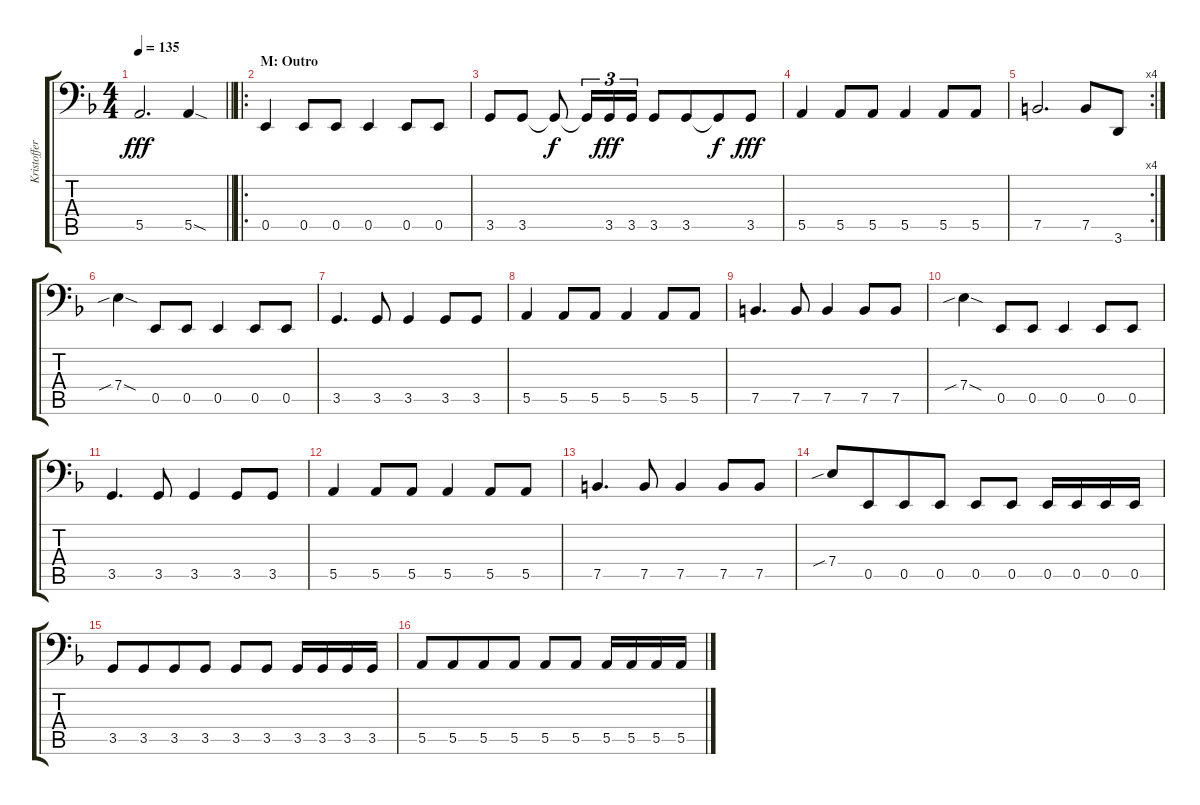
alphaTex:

\track ("Kristoffer Gildenlöw" "Kristoffer") {instrument electricbasspick}
\staff {score tabs}
\tuning (C3 G2 D2 A1 E1 B0) {hide}
\ts (4 4)
\tempo 135
\clef f4
\barLineRight lightlight
\ks dminor
5.5.2{d dy fff} 5.5{sod}.4 |
\ro
\section ("" "M: Outro")
0.5.4 0.5.8 0.5.8 0.5.4 0.5.8 0.5.8 |
3.5.8 3.5.8 3.5{t}.8{dy f} 3.5{t}.16{tu (3 2)} 3.5.16{tu (3 2) dy fff beam merge} 3.5.16{tu (3 2)} 3.5.8 3.5.8{beam merge} 3.5{t}.8{dy f} 3.5.8{dy fff} |
5.5.4 5.5.8 5.5.8 5.5.4 5.5.8 5.5.8 |
\rc 4
7.5.2{d} 7.5.8 3.6.8 |
7.4{sib sod}.4 0.5.8 0.5.8 0.5.4 0.5.8 0.5.8 |
3.5.4{d} 3.5.8 3.5.4 3.5.8 3.5.8 |
5.5.4 5.5.8 5.5.8 5.5.4 5.5.8 5.5.8 |
7.5.4{d} 7.5.8 7.5.4 7.5.8 7.5.8 |
7.4{sib sod}.4 0.5.8 0.5.8 0.5.4 0.5.8 0.5.8 |
3.5.4{d} 3.5.8 3.5.4 3.5.8 3.5.8 |
5.5.4 5.5.8 5.5.8 5.5.4 5.5.8 5.5.8 |
7.5.4{d} 7.5.8 7.5.4 7.5.8 7.5.8 |
7.4{sib}.8 0.5.8{beam merge} 0.5.8 0.5.8 0.5.8 0.5.8 0.5.16 0.5.16 0.5.16 0.5.16 |
3.5.8 3.5.8{beam merge} 3.5.8 3.5.8 3.5.8 3.5.8 3.5.16 3.5.16 3.5.16 3.5.16 |
5.5.8 5.5.8{beam merge} 5.5.8 5.5.8 5.5.8 5.5.8 5.5.16 5.5.16 5.5.16 5.5.16
